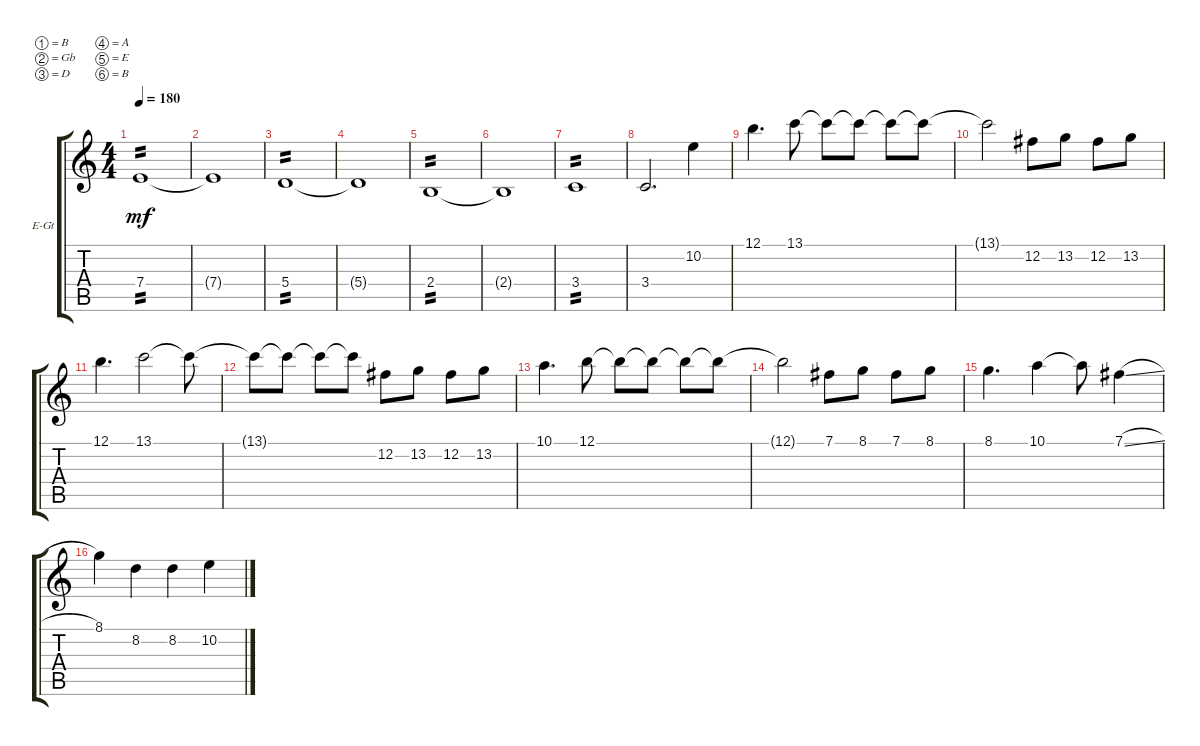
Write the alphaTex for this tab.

\bracketExtendMode groupsimilarinstruments
\firstSystemTrackNameOrientation horizontal
\otherSystemsTrackNameOrientation horizontal
\track ("Electric Guitar 2" "E-Gt") {instrument distortionguitar}
\staff {score tabs}
\tuning (B3 Gb3 D3 A2 E2 B1)
\ts (4 4)
\tempo 180
\clef g2
\ks c
7.4.1{tp 2 dy mf} |
7.4{t}.1 |
5.4.1{tp 2} |
5.4{t}.1 |
2.4.1{tp 2} |
2.4{t}.1 |
3.4.1{tp 2} |
3.4.2{d} 10.2.4 |
12.1.4{d} 13.1.8 13.1{t}.8 13.1{t}.8 13.1{t}.8 13.1{t}.8 |
13.1{t}.2 12.2.8 13.2.8 12.2.8 13.2.8 |
12.1.4{d} 13.1.2 13.1{t}.8 |
13.1{t}.8 13.1{t}.8 13.1{t}.8 13.1{t}.8 12.2.8 13.2.8 12.2.8 13.2.8 |
10.1.4{d} 12.1.8 12.1{t}.8 12.1{t}.8 12.1{t}.8 12.1{t}.8 |
12.1{t}.2 7.1.8 8.1.8 7.1.8 8.1.8 |
8.1.4{d} 10.1.4 10.1{t}.8 7.1{sl}.4 |
8.1.4 8.2.4 8.2.4 10.2.4
